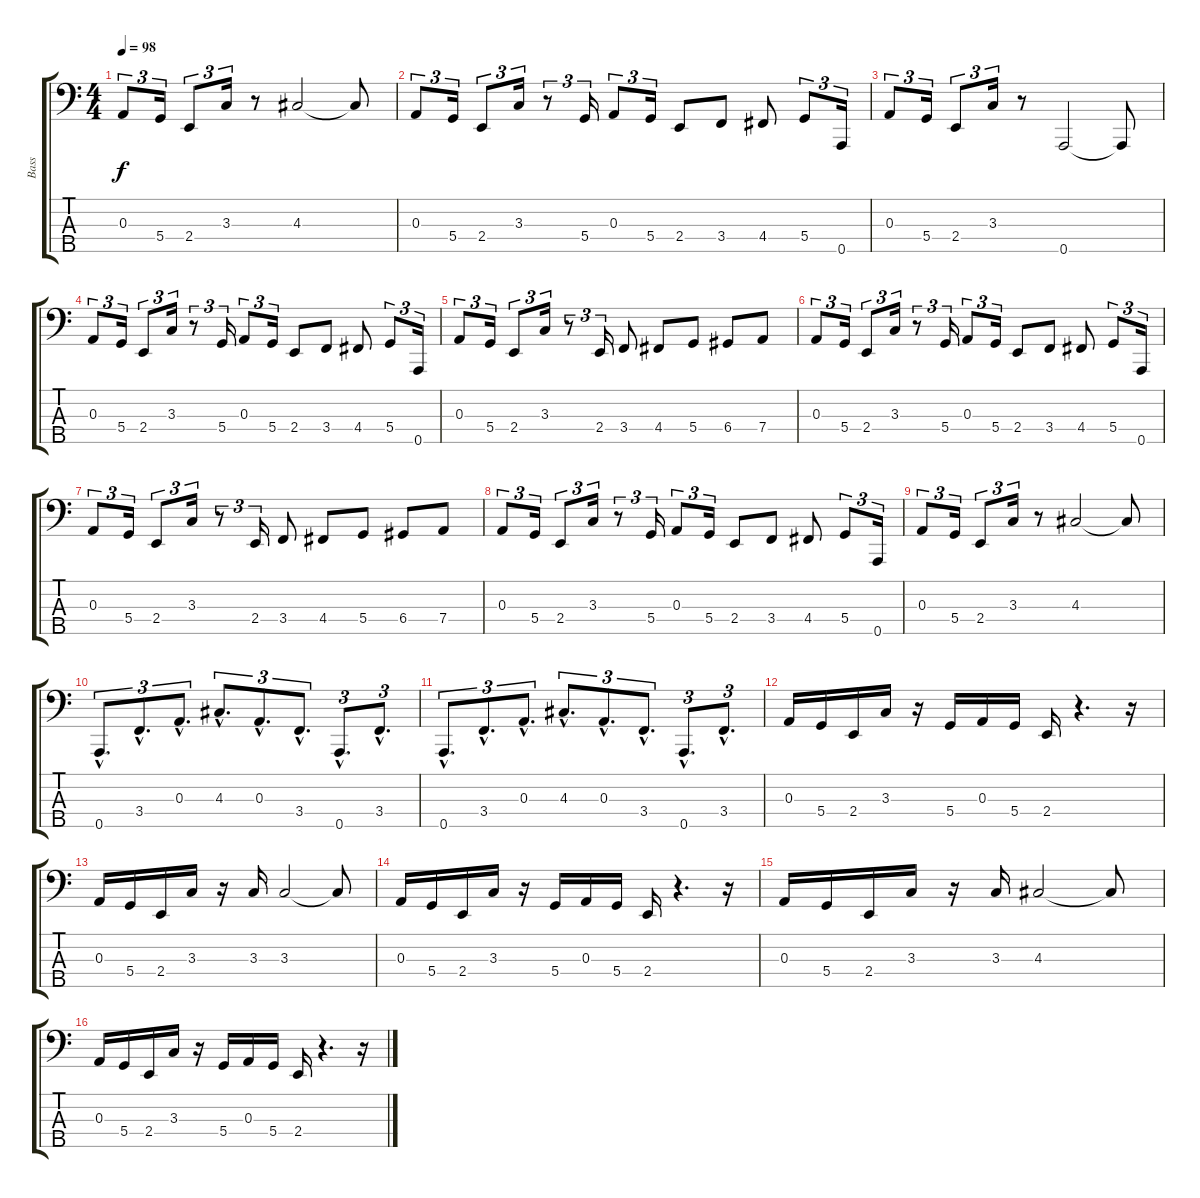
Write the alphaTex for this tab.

\track ("Bass" "Bass") {instrument electricbassfinger}
\staff {score tabs}
\tuning (G2 D2 A1 D1 A0) {hide}
\ts (4 4)
\tempo 98
\clef f4
\ks c
0.3.8{tu (3 2) dy f} 5.4.16{tu (3 2)} 2.4.8{tu (3 2)} 3.3.16{tu (3 2)} r.8 4.3.2 4.3{t}.8 |
0.3.8{tu (3 2)} 5.4.16{tu (3 2)} 2.4.8{tu (3 2)} 3.3.16{tu (3 2)} r.8{tu (3 2)} 5.4.16{tu (3 2)} 0.3.8{tu (3 2)} 5.4.16{tu (3 2)} 2.4.8 3.4.8 4.4.8 5.4.8{tu (3 2)} 0.5.16{tu (3 2)} |
0.3.8{tu (3 2)} 5.4.16{tu (3 2)} 2.4.8{tu (3 2)} 3.3.16{tu (3 2)} r.8 0.5.2 0.5{t}.8 |
0.3.8{tu (3 2)} 5.4.16{tu (3 2)} 2.4.8{tu (3 2)} 3.3.16{tu (3 2)} r.8{tu (3 2)} 5.4.16{tu (3 2)} 0.3.8{tu (3 2)} 5.4.16{tu (3 2)} 2.4.8 3.4.8 4.4.8 5.4.8{tu (3 2)} 0.5.16{tu (3 2)} |
0.3.8{tu (3 2)} 5.4.16{tu (3 2)} 2.4.8{tu (3 2)} 3.3.16{tu (3 2)} r.8{tu (3 2)} 2.4.16{tu (3 2)} 3.4.8 4.4.8 5.4.8 6.4.8 7.4.8 |
0.3.8{tu (3 2)} 5.4.16{tu (3 2)} 2.4.8{tu (3 2)} 3.3.16{tu (3 2)} r.8{tu (3 2)} 5.4.16{tu (3 2)} 0.3.8{tu (3 2)} 5.4.16{tu (3 2)} 2.4.8 3.4.8 4.4.8 5.4.8{tu (3 2)} 0.5.16{tu (3 2)} |
0.3.8{tu (3 2)} 5.4.16{tu (3 2)} 2.4.8{tu (3 2)} 3.3.16{tu (3 2)} r.8{tu (3 2)} 2.4.16{tu (3 2)} 3.4.8 4.4.8 5.4.8 6.4.8 7.4.8 |
0.3.8{tu (3 2)} 5.4.16{tu (3 2)} 2.4.8{tu (3 2)} 3.3.16{tu (3 2)} r.8{tu (3 2)} 5.4.16{tu (3 2)} 0.3.8{tu (3 2)} 5.4.16{tu (3 2)} 2.4.8 3.4.8 4.4.8 5.4.8{tu (3 2)} 0.5.16{tu (3 2)} |
0.3.8{tu (3 2)} 5.4.16{tu (3 2)} 2.4.8{tu (3 2)} 3.3.16{tu (3 2)} r.8 4.3.2 4.3{t}.8 |
0.5{hac}.8{d tu (3 2)} 3.4{hac}.8{d tu (3 2)} 0.3{hac}.8{d tu (3 2)} 4.3{hac}.8{d tu (3 2)} 0.3{hac}.8{d tu (3 2)} 3.4{hac}.8{d tu (3 2)} 0.5{hac}.8{d tu (3 2)} 3.4{hac}.8{d tu (3 2)} |
0.5{hac}.8{d tu (3 2)} 3.4{hac}.8{d tu (3 2)} 0.3{hac}.8{d tu (3 2)} 4.3{hac}.8{d tu (3 2)} 0.3{hac}.8{d tu (3 2)} 3.4{hac}.8{d tu (3 2)} 0.5{hac}.8{d tu (3 2)} 3.4{hac}.8{d tu (3 2)} |
0.3.16 5.4.16 2.4.16 3.3.16 r.16 5.4.16 0.3.16 5.4.16 2.4.16 r.4{d} r.16 |
0.3.16 5.4.16 2.4.16 3.3.16 r.16 3.3.16 3.3.2 3.3{t}.8 |
0.3.16 5.4.16 2.4.16 3.3.16 r.16 5.4.16 0.3.16 5.4.16 2.4.16 r.4{d} r.16 |
0.3.16 5.4.16 2.4.16 3.3.16 r.16 3.3.16 4.3.2 4.3{t}.8 |
0.3.16 5.4.16 2.4.16 3.3.16 r.16 5.4.16 0.3.16 5.4.16 2.4.16 r.4{d} r.16
